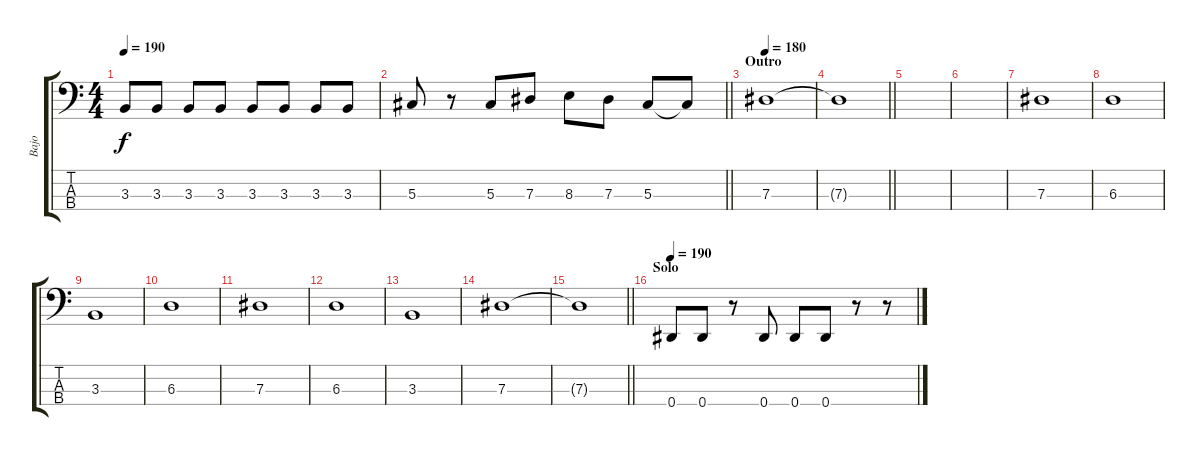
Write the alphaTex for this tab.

\track ("Bajo" "Bajo") {instrument electricbasspick}
\staff {score tabs}
\tuning (Gb2 Db2 Ab1 Eb1) {hide}
\ts (4 4)
\tempo 190
\clef f4
\ks c
3.3.8{dy f} 3.3.8 3.3.8 3.3.8 3.3.8 3.3.8 3.3.8 3.3.8 |
\barLineRight lightlight
5.3.8 r.8 5.3.8 7.3.8 8.3.8 7.3.8 5.3.8 5.3{t}.8 |
\section ("" "Outro")
\tempo 180
7.3.1 |
\barLineRight lightlight
7.3{t}.1 |
|
|
7.3.1 |
6.3.1 |
3.3.1 |
6.3.1 |
7.3.1 |
6.3.1 |
3.3.1 |
7.3.1 |
\barLineRight lightlight
7.3{t}.1 |
\section ("" "Solo")
\tempo 190
0.4.8 0.4.8 r.8 0.4.8 0.4.8 0.4.8 r.8 r.8
